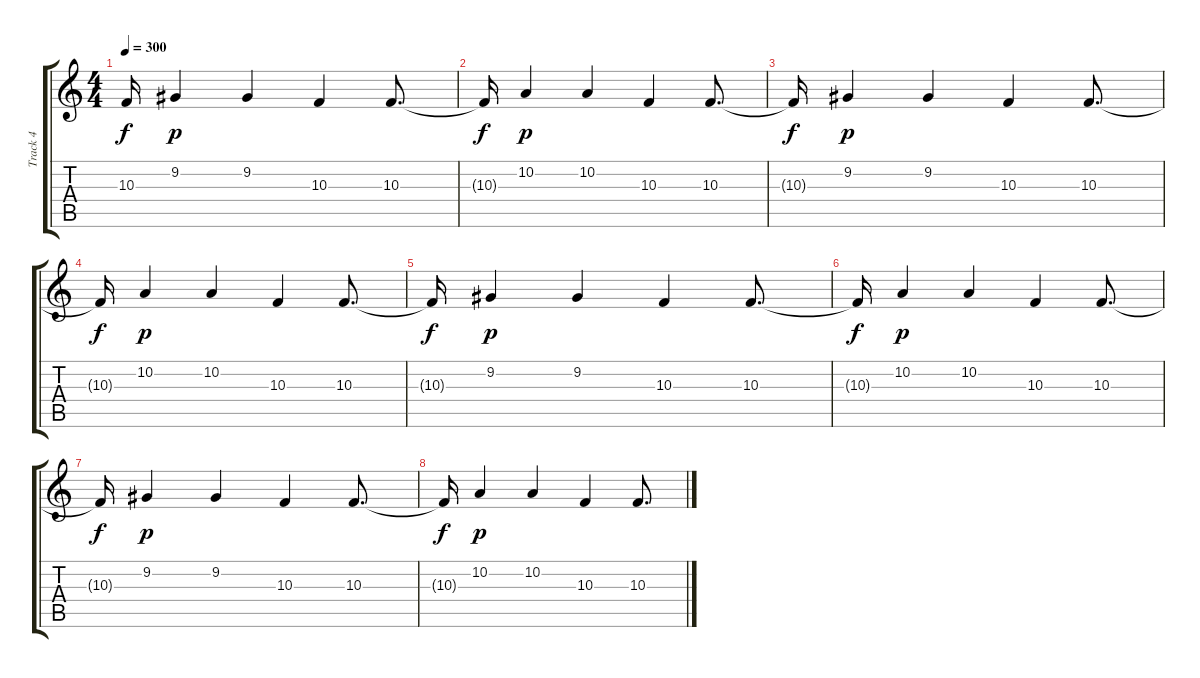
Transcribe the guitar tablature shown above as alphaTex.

\track ("Track 4" "Track 4") {instrument lead2sawtooth}
\staff {score tabs}
\tuning (E4 B3 G3 D3 A2 E2) {hide}
\ts (4 4)
\tempo 300
\clef g2
\ks c
10.3{t}.16{dy f} 9.2.4{dy p} 9.2.4 10.3.4 10.3.8{d} |
10.3{t}.16{dy f} 10.2.4{dy p} 10.2.4 10.3.4 10.3.8{d} |
10.3{t}.16{dy f} 9.2.4{dy p} 9.2.4 10.3.4 10.3.8{d} |
10.3{t}.16{dy f} 10.2.4{dy p} 10.2.4 10.3.4 10.3.8{d} |
10.3{t}.16{dy f} 9.2.4{dy p} 9.2.4 10.3.4 10.3.8{d} |
10.3{t}.16{dy f} 10.2.4{dy p} 10.2.4 10.3.4 10.3.8{d} |
10.3{t}.16{dy f} 9.2.4{dy p} 9.2.4 10.3.4 10.3.8{d} |
10.3{t}.16{dy f} 10.2.4{dy p} 10.2.4 10.3.4 10.3.8{d}
